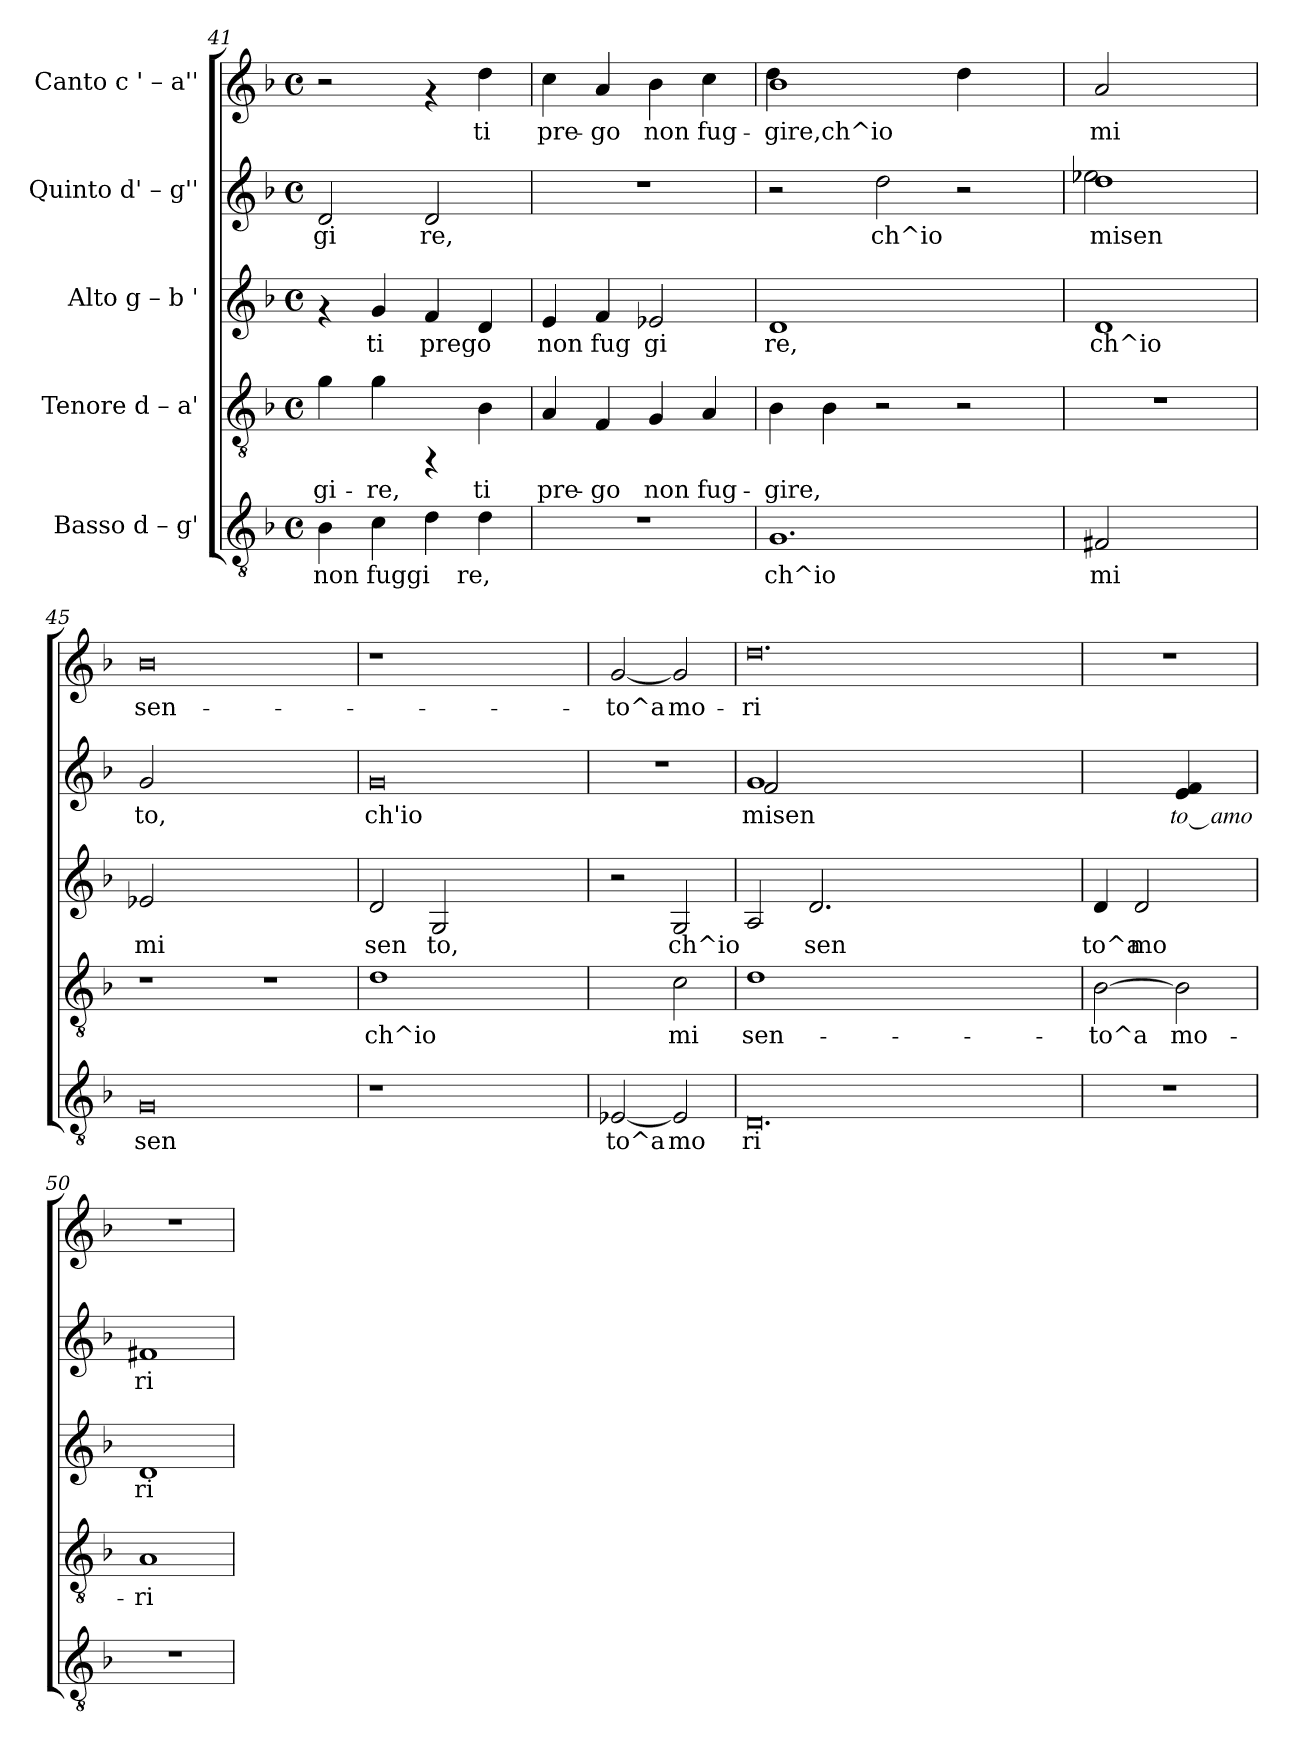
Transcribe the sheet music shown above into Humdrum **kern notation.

**kern	**text	**kern	**text	**kern	**text	**kern	**text	**kern	**text
*part5	*part5	*part4	*part4	*part3	*part3	*part2	*part2	*part1	*part1
*staff5	*staff5	*staff4	*staff4	*staff3	*staff3	*staff2	*staff2	*staff1	*staff1
*I"Basso  d – g'	*	*I"Tenore  d – a'	*	*I"Alto  g – b '	*	*I"Quinto  d' – g''	*	*I"Canto  c ' – a''	*
!!LO:PB:g=z
*clefGv2	*	*clefGv2	*	*clefG2	*	*clefG2	*	*clefG2	*
*k[b-]	*	*k[b-]	*	*k[b-]	*	*k[b-]	*	*k[b-]	*
*F:	*	*F:	*	*F:	*	*F:	*	*F:	*
*M4/4	*	*M4/4	*	*M4/4	*	*M4/4	*	*M4/4	*
*met(c)	*	*met(c)	*	*met(c)	*	*met(c)	*	*met(c)	*
=41	=41	=41	=41	=41	=41	=41	=41	=41	=41
!	!LO:LY:b:rj	!	!LO:LY:b:rj	!	!	!	!LO:LY:b:rj	!	!
4B-\	non	4g\	gi-	4rf	.	2d/	-gi	2r	.
!	!LO:LY:b:rj	!	!LO:LY:b:rj	!	!LO:LY:b:rj	!	!	!	!
4c\	fuggi	4g\	-re,	4g/	ti	.	.	.	.
!	!LO:LY:b:rj	!	!	!	!LO:LY:b:rj	!	!LO:LY:b:rj	!	!
4d\	.	4rFF	.	4f/	prego	2d/	re,	4rf	.
!	!LO:LY:b:rj	!	!LO:LY:b:rj	!	!LO:LY:b:rj	!	!	!	!LO:LY:b:rj
4d\	re,	4B-\	ti	4d/	.	.	.	4dd\	ti
=42	=42	=42	=42	=42	=42	=42	=42	=42	=42
!	!	!	!LO:LY:b:rj	!	!LO:LY:b:rj	!	!	!	!LO:LY:b:rj
1r	.	4A/	pre-	4e/	non	1r	.	4cc\	pre-
!	!	!	!LO:LY:b:rj	!	!LO:LY:b:rj	!	!	!	!LO:LY:b:rj
.	.	4F/	-go	4f/	fug	.	.	4a/	-go
!	!	!	!LO:LY:b:rj	!	!LO:LY:b:rj	!	!	!	!LO:LY:b:rj
.	.	4G/	non	2e-X/	gi	.	.	4b-\	non
!	!	!	!LO:LY:b:rj	!	!	!	!	!	!LO:LY:b:rj
.	.	4A/	fug-	.	.	.	.	4cc\	fug-
=43	=43	=43	=43	=43	=43	=43	=43	=43	=43
!	!LO:LY:b:rj	!	!LO:LY:b:rj	!	!LO:LY:b:rj	!	!	!	!LO:LY:b:rj
*	*	*	*	*	*	*	*	*^	*
1.G	ch^io	4B-\	-gire,	1d	re,	2r	.	1b-	4dd\	-gire,ch^io
!	!	!	!LO:LY:b:rj	!	!	!	!	!	!	!
.	.	4B-\	.	.	.	.	.	.	4ryy	.
!	!	!	!	!	!	!	!LO:LY:b:rj	!	!	!
.	.	2r	.	.	.	2dd\	ch^io	.	1ryy	.
!	!	!	!	!	!	!	!	!	!	!LO:LY:b:rj
.	.	2r	.	2ryy	.	2r	.	4dd\	.	.
.	.	.	.	.	.	.	.	4ryy	.	.
*	*	*	*	*	*	*	*	*v	*v	*
=44	=44	=44	=44	=44	=44	=44	=44	=44	=44
!	!LO:LY:b:rj	!	!	!	!LO:LY:b:rj	!	!LO:LY:b:rj	!	!LO:LY:b:rj
*	*	*	*	*	*	*^	*	*	*
2F#X/	mi	1r	.	1d	ch^io	1dd	2ee-X\	misen	2a/	mi
2ryy	.	.	.	.	.	.	2ryy	.	2ryy	.
=45	=45	=45	=45	=45	=45	=45	=45	=45	=45	=45
!	!LO:LY:b:rj	!	!	!	!LO:LY:b:rj	!	!	!LO:LY:b:rj	!	!LO:LY:b:rj
*	*	*	*	*	*	*v	*v	*	*	*
0G	sen	1r	.	2e-X/	mi	2g/	to,	0b-	sen-
.	.	.	.	1.ryy	.	1.ryy	.	.	.
.	.	1r	.	.	.	.	.	.	.
=46	=46	=46	=46	=46	=46	=46	=46	=46	=46
!	!	!	!LO:LY:b:rj	!	!LO:LY:b:rj	!	!LO:LY:b:rj	!	!
1r	.	1d	ch^io	2d/	sen	0g	ch'io	1r	.
!	!	!	!	!	!LO:LY:b:rj	!	!	!	!
.	.	.	.	2G/	to,	.	.	.	.
1ryy	.	1ryy	.	1ryy	.	.	.	1ryy	.
=47	=47	=47	=47	=47	=47	=47	=47	=47	=47
!	!LO:LY:b:rj	!	!	!	!	!	!	!	!LO:LY:b:rj
[<2E-X/	to^a	2ryy	.	2r	.	1r	.	[<2g/	-to^a
!	!LO:LY:b:rj	!	!LO:LY:b:rj	!	!LO:LY:b:rj	!	!	!	!LO:LY:b:rj
2E-/]	mo	2c\	mi	2G/	ch^io	.	.	2g/]	mo-
=48	=48	=48	=48	=48	=48	=48	=48	=48	=48
!	!LO:LY:b:rj	!	!LO:LY:b:rj	!	!	!	!LO:LY:b:rj	!	!LO:LY:b:rj
*	*	*	*	*	*	*^	*	*	*
0.D	ri	1d	sen-	2A/	.	1g	2f/	misen	0.dd	-ri-
!	!	!	!	!	!LO:LY:b:rj	!	!	!	!	!
.	.	.	.	2.d/	sen	.	0ryy	.	.	.
.	.	0ryy	.	.	.	0ryy	.	.	.	.
.	.	.	.	1..ryy	.	.	.	.	.	.
.	.	.	.	.	.	.	2ryy	.	.	.
=49	=49	=49	=49	=49	=49	=49	=49	=49	=49	=49
!	!	!	!LO:LY:b:rj	!	!LO:LY:b:rj	!	!	!	!	!
*	*	*	*	*	*	*v	*v	*	*	*
1r	.	[>2B-\	-to^a	4d/	to^a	2ryy	.	1r	.
!	!	!	!	!	!LO:LY:b:rj	!	!	!	!
.	.	.	.	2d/	mo	.	.	.	.
!	!	!	!LO:LY:b:rj	!	!	!	!LO:LY:b:rj	!	!
.	.	2B-\]	mo-	.	.	4f/ 4e/	to‿amo	.	.
.	.	.	.	4ryy	.	4ryy	.	.	.
=50	=50	=50	=50	=50	=50	=50	=50	=50	=50
!	!	!	!LO:LY:b:rj	!	!LO:LY:b:rj	!	!LO:LY:b:rj	!	!
1r	.	1A	-ri-	1d	ri	1f#X	ri	1r	.
=	=	=	=	=	=	=	=	=	=
*-	*-	*-	*-	*-	*-	*-	*-	*-	*-
